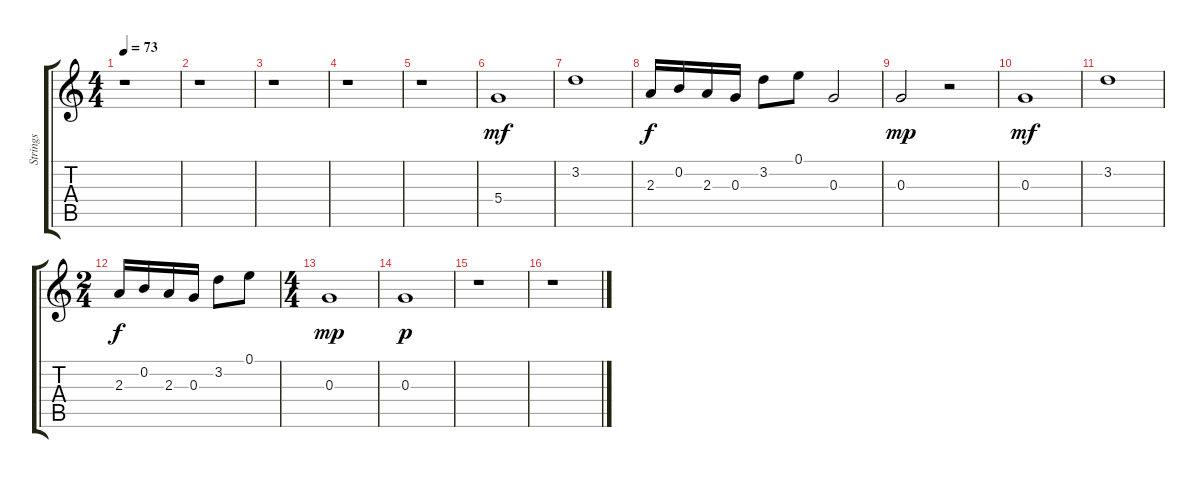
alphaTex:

\track ("Strings" "Strings") {instrument stringensemble1}
\staff {score tabs}
\tuning (E5 B4 G4 D4 A3 E3) {hide}
\ts (4 4)
\tempo 73
\clef g2
\ks c
r.1{dy mf} |
r.1 |
r.1 |
r.1 |
r.1 |
5.4.1 |
3.2.1 |
2.3.16{dy f} 0.2.16 2.3.16 0.3.16 3.2.8 0.1.8 0.3.2 |
0.3.2{dy mp} r.2 |
0.3.1{dy mf} |
3.2.1 |
\ts (2 4)
2.3.16{dy f} 0.2.16 2.3.16 0.3.16 3.2.8 0.1.8 |
\ts (4 4)
0.3.1{dy mp} |
0.3.1{dy p} |
r.1 |
r.1
